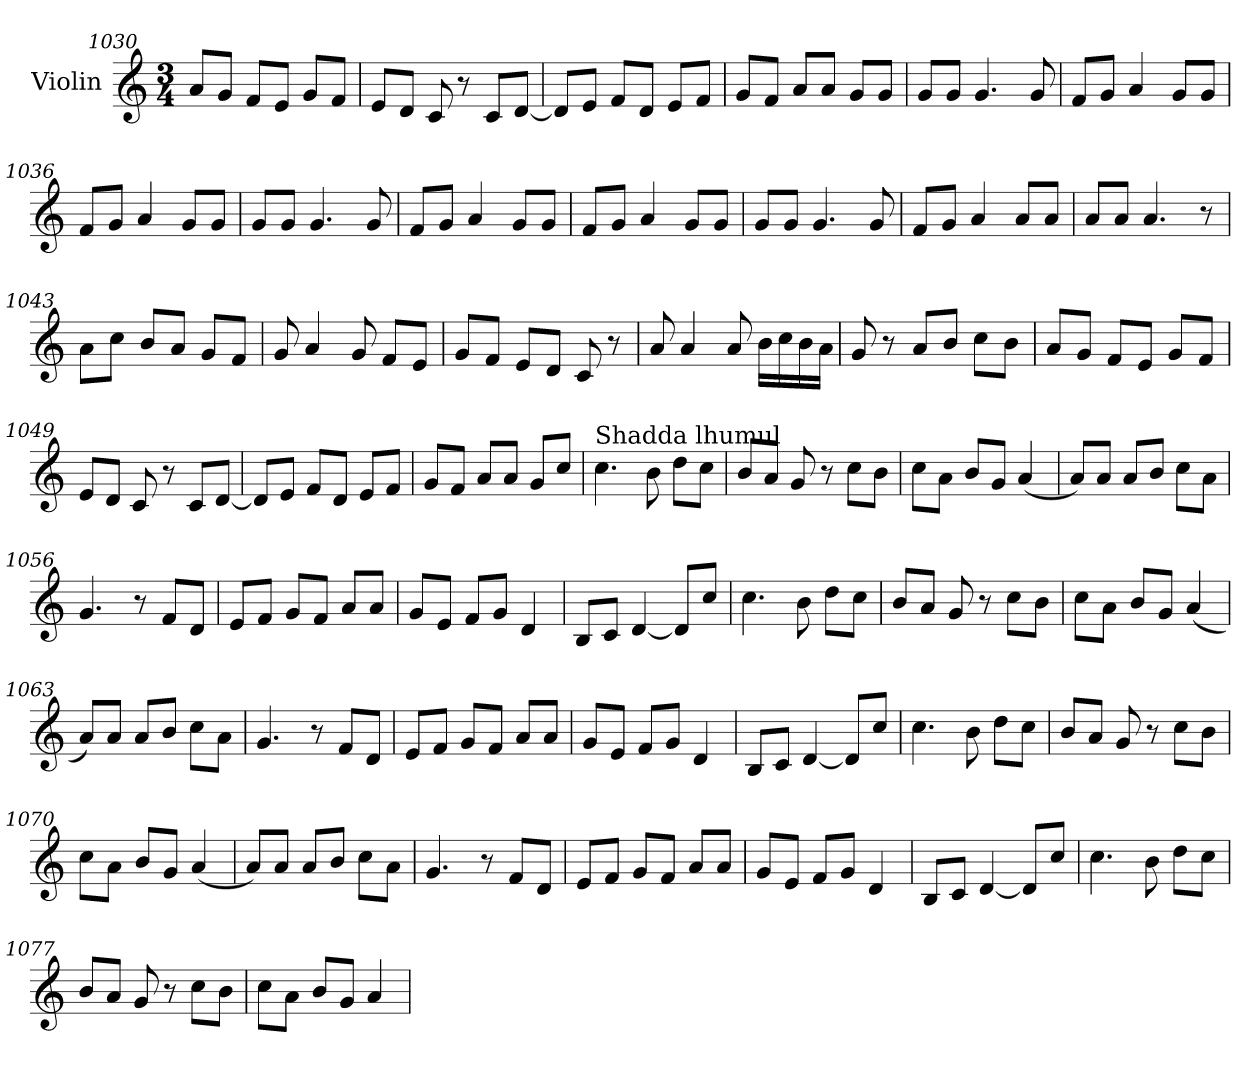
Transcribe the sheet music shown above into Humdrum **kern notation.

**kern
*part1
*staff1
*I"Violin
!!LO:LB:g=z
*clefG2
*k[]
*M3/4
=1030
8a/L
8g/J
8f/L
8e/J
8g/L
8f/J
=1031
8e/L
8d/J
8c/
8r
8c/L
[8d/J
=1032
8d/L]
8e/J
8f/L
8d/J
8e/L
8f/J
=1033
8g/L
8f/J
8a/L
8a/J
8g/L
8g/J
=1034
8g/L
8g/J
4.g/
8g/
=1035
8f/L
8g/J
4a/
8g/L
8g/J
!!LO:LB:g=z
=1036
8f/L
8g/J
4a/
8g/L
8g/J
=1037
8g/L
8g/J
4.g/
8g/
=1038
8f/L
8g/J
4a/
8g/L
8g/J
=1039
8f/L
8g/J
4a/
8g/L
8g/J
=1040
8g/L
8g/J
4.g/
8g/
=1041
8f/L
8g/J
4a/
8a/L
8a/J
=1042
8a/L
8a/J
4.a/
8r
!!LO:LB:g=z
=1043
8a\L
8cc\J
8b/L
8a/J
8g/L
8f/J
=1044
8g/
4a/
8g/
8f/L
8e/J
=1045
8g/L
8f/J
8e/L
8d/J
8c/
8r
=1046
8a/
4a/
8a/
16b\LL
16cc\
16b\
16a\JJ
=1047
8g/
8r
8a/L
8b/J
8cc\L
8b\J
=1048
8a/L
8g/J
8f/L
8e/J
8g/L
8f/J
!!LO:LB:g=z
=1049
8e/L
8d/J
8c/
8r
8c/L
[8d/J
=1050
8d/L]
8e/J
8f/L
8d/J
8e/L
8f/J
=1051
8g/L
8f/J
8a/L
8a/J
8g/L
8cc/J
=1052
!LO:TX:a:t=Shadda lhumul
4.cc\
8b\
8dd\L
8cc\J
=1053
8b/L
8a/J
8g/
8r
8cc\L
8b\J
=1054
8cc\L
8a\J
8b/L
8g/J
(<4a/
!!LO:LB:g=z
=1055
8a/L)
8a/J
8a/L
8b/J
8cc\L
8a\J
=1056
4.g/
8r
8f/L
8d/J
=1057
8e/L
8f/J
8g/L
8f/J
8a/L
8a/J
=1058
8g/L
8e/J
8f/L
8g/J
4d/
=1059
8B/L
8c/J
[4d/
8d/L]
8cc/J
=1060
4.cc\
8b\
8dd\L
8cc\J
!!LO:LB:g=z
=1061
8b/L
8a/J
8g/
8r
8cc\L
8b\J
=1062
8cc\L
8a\J
8b/L
8g/J
(<4a/
=1063
8a/L)
8a/J
8a/L
8b/J
8cc\L
8a\J
=1064
4.g/
8r
8f/L
8d/J
=1065
8e/L
8f/J
8g/L
8f/J
8a/L
8a/J
=1066
8g/L
8e/J
8f/L
8g/J
4d/
!!LO:PB:g=z
=1067
8B/L
8c/J
[4d/
8d/L]
8cc/J
=1068
4.cc\
8b\
8dd\L
8cc\J
=1069
8b/L
8a/J
8g/
8r
8cc\L
8b\J
=1070
8cc\L
8a\J
8b/L
8g/J
(<4a/
=1071
8a/L)
8a/J
8a/L
8b/J
8cc\L
8a\J
=1072
4.g/
8r
8f/L
8d/J
!!LO:LB:g=z
=1073
8e/L
8f/J
8g/L
8f/J
8a/L
8a/J
=1074
8g/L
8e/J
8f/L
8g/J
4d/
=1075
8B/L
8c/J
[4d/
8d/L]
8cc/J
=1076
4.cc\
8b\
8dd\L
8cc\J
=1077
8b/L
8a/J
8g/
8r
8cc\L
8b\J
=1078
8cc\L
8a\J
8b/L
8g/J
4a/
=
*-
